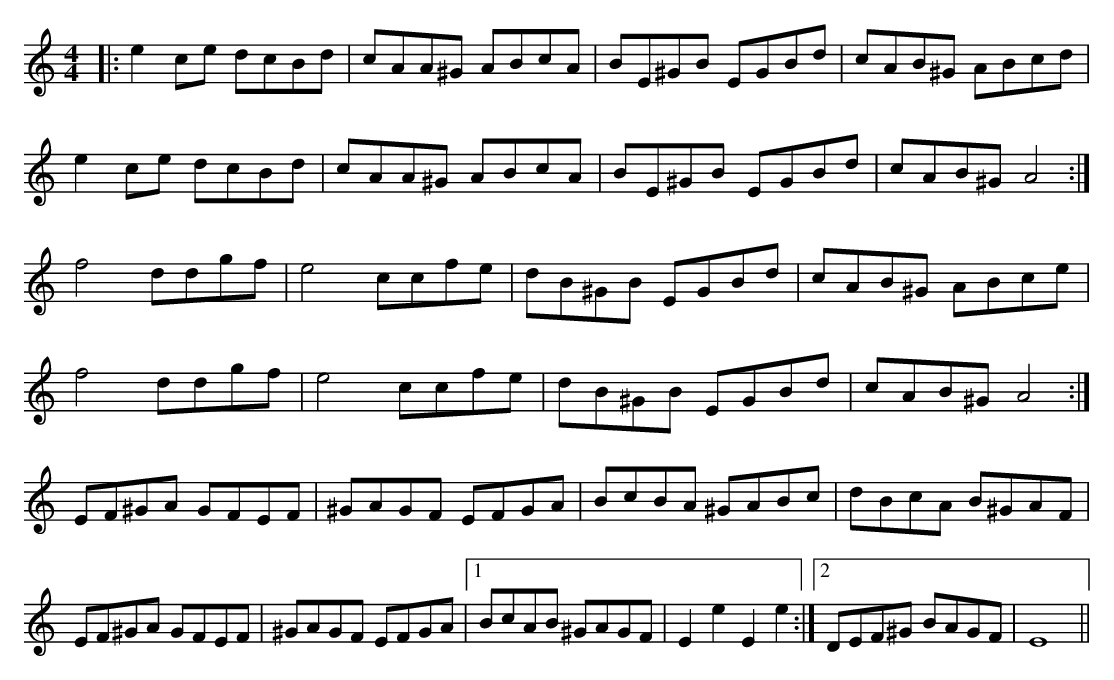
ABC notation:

X:1
M:4/4
K:Amin
|:e2ce dcBd|cAA^G ABcA| BE^GB EGBd|cAB^G ABcd|
e2ce dcBd|cAA^G ABcA| BE^GB EGBd|cAB^G A4:|
f4ddgf|e4 ccfe| dB^GB EGBd|cAB^G ABce|
f4ddgf|e4 ccfe| dB^GB EGBd|cAB^G A4:|
EF^GA GFEF|^GAGF EFGA|BcBA ^GABc|dBcA B^GAF|
EF^GA GFEF|^GAGF EFGA|1 BcAB ^GAGF|E2e2E2e2:|2 DEF^G BAGF|E8||
